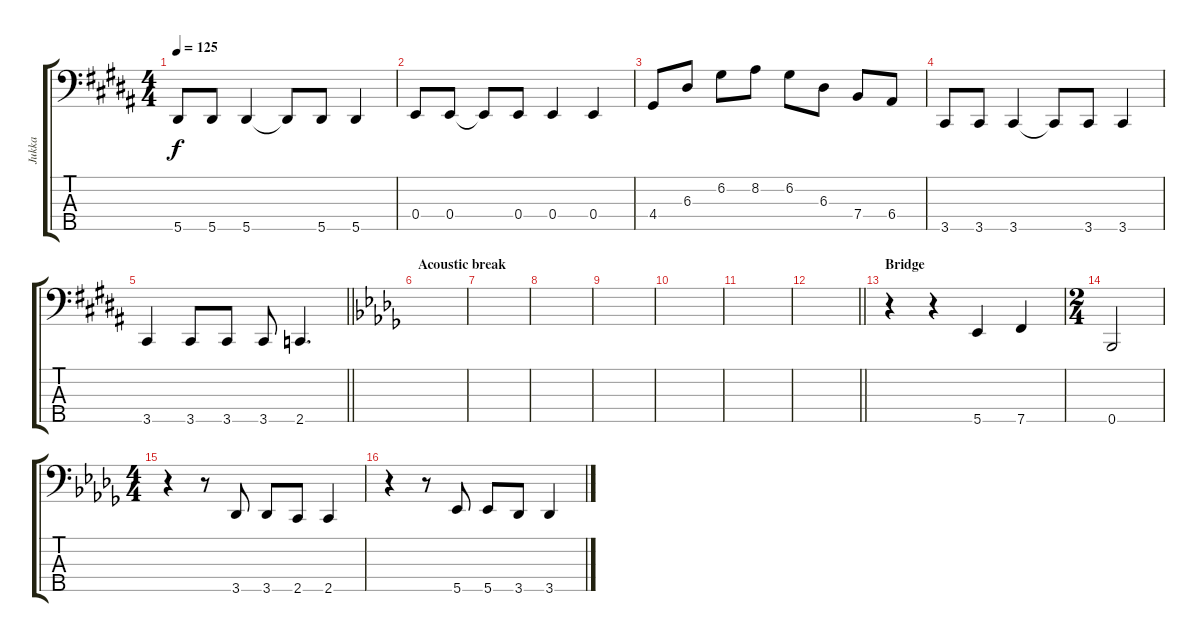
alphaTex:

\track ("Jukka" "Jukka") {instrument electricbasspick}
\staff {score tabs}
\tuning (G2 D2 A1 E1 Bb0) {hide}
\ts (4 4)
\tempo 125
\clef f4
\ks b
5.5.8{dy f} 5.5.8 5.5.4 5.5{t}.8 5.5.8 5.5.4 |
0.4.8 0.4.8 0.4{t}.8 0.4.8 0.4.4 0.4.4 |
4.4.8 6.3.8 6.2.8 8.2.8 6.2.8 6.3.8 7.4.8 6.4.8 |
3.5.8 3.5.8 3.5.4 3.5{t}.8 3.5.8 3.5.4 |
\barLineRight lightlight
3.5.4 3.5.8 3.5.8 3.5.8 2.5.4{d} |
\section ("" "Acoustic break")
\ks bbminor
|
|
|
|
|
|
\barLineRight lightlight
|
\section ("" "Bridge")
r.4 r.4 5.5.4 7.5.4 |
\ts (2 4)
0.5.2 |
\ts (4 4)
r.4 r.8 3.5.8 3.5.8 2.5.8 2.5.4 |
r.4 r.8 5.5.8 5.5.8 3.5.8 3.5.4
